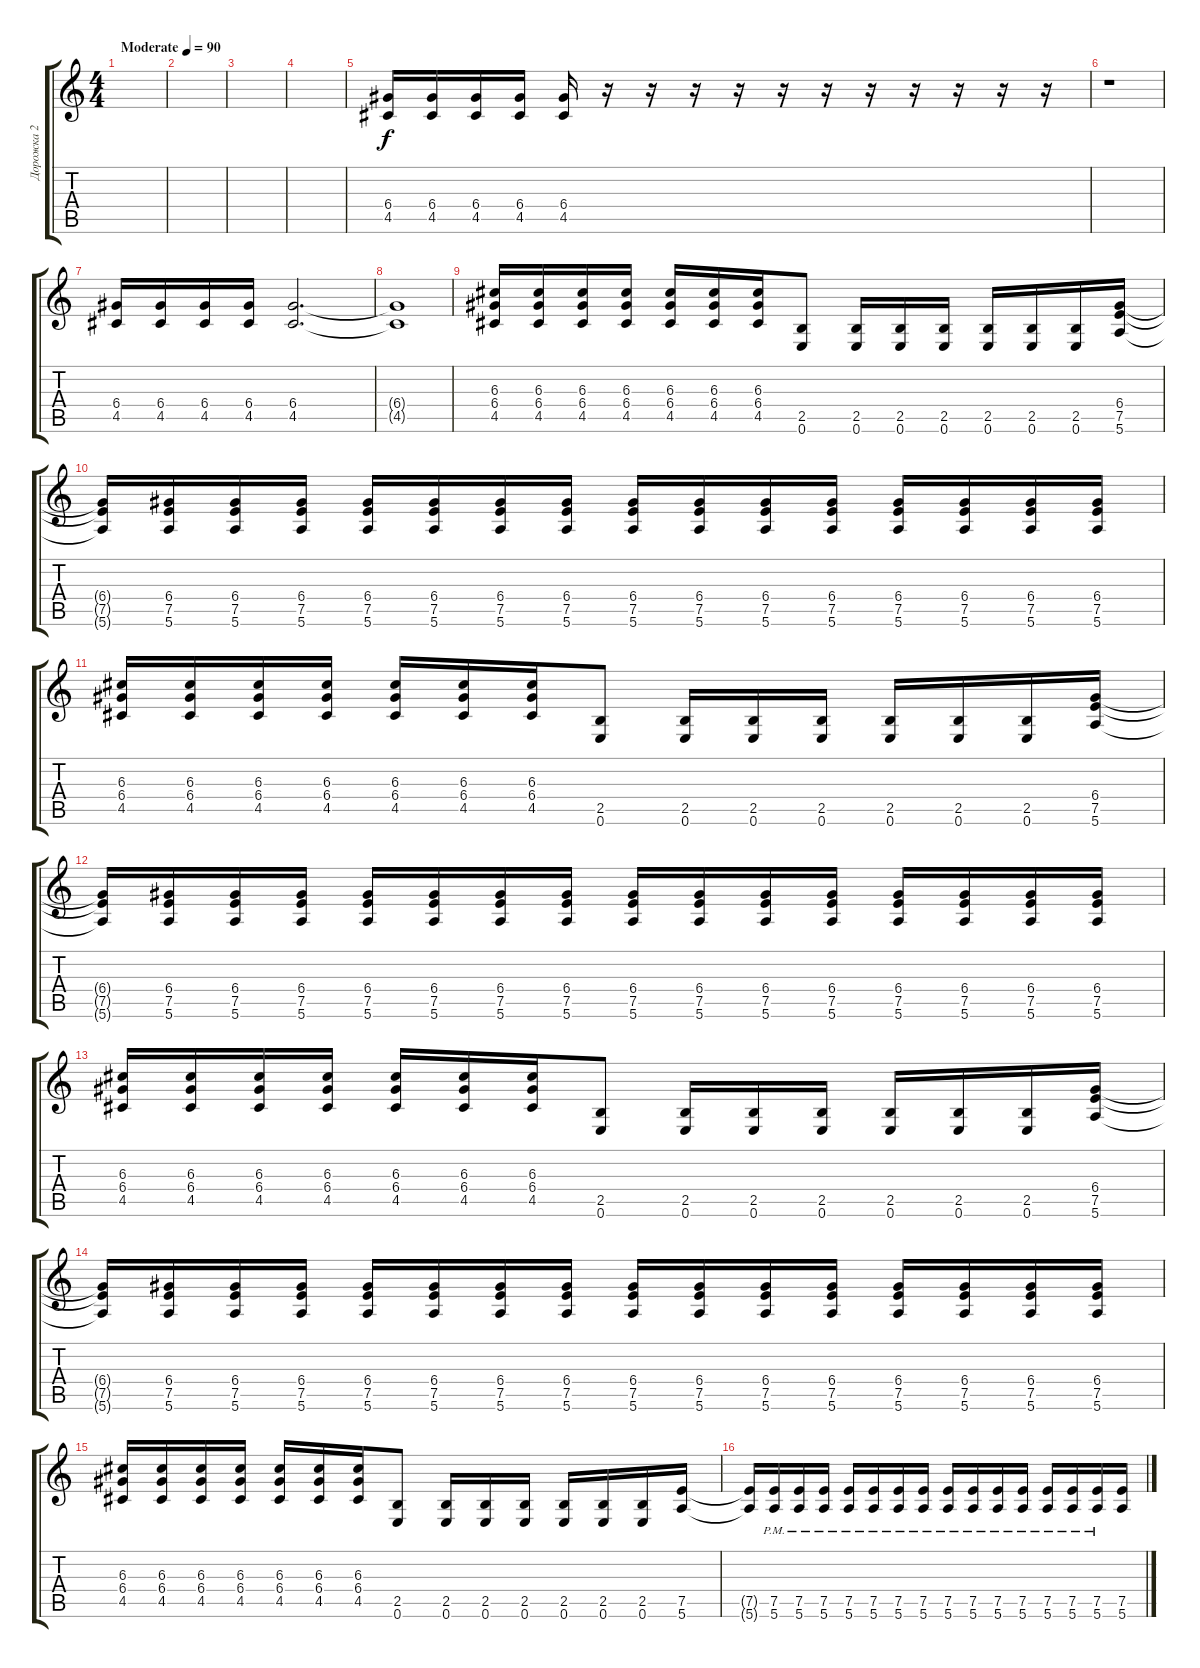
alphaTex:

\track ("Дорожка 2" "Дорожка 2") {instrument distortionguitar}
\staff {score tabs}
\tuning (E4 B3 G3 D3 A2 E2) {hide}
\ts (4 4)
\tempo (90 "Moderate")
\clef g2
\ks c
|
|
|
|
(6.4 4.5).16 (6.4 4.5).16 (6.4 4.5).16 (6.4 4.5).16 (6.4 4.5).16 r.16 r.16 r.16 r.16 r.16 r.16 r.16 r.16 r.16 r.16 r.16 |
r.1 |
(6.4 4.5).16 (6.4 4.5).16 (6.4 4.5).16 (6.4 4.5).16 (6.4 4.5).2{d} |
(6.4{t} 4.5{t}).1 |
(6.3 6.4 4.5).16 (6.3 6.4 4.5).16 (6.3 6.4 4.5).16 (6.3 6.4 4.5).16 (6.3 6.4 4.5).16 (6.3 6.4 4.5).16 (6.3 6.4 4.5).16 (2.5 0.6).8 (2.5 0.6).16 (2.5 0.6).16 (2.5 0.6).16 (2.5 0.6).16 (2.5 0.6).16 (2.5 0.6).16 (6.4 7.5 5.6).16 |
(6.4{t} 7.5{t} 5.6{t}).16 (6.4 7.5 5.6).16 (6.4 7.5 5.6).16 (6.4 7.5 5.6).16 (6.4 7.5 5.6).16 (6.4 7.5 5.6).16 (6.4 7.5 5.6).16 (6.4 7.5 5.6).16 (6.4 7.5 5.6).16 (6.4 7.5 5.6).16 (6.4 7.5 5.6).16 (6.4 7.5 5.6).16 (6.4 7.5 5.6).16 (6.4 7.5 5.6).16 (6.4 7.5 5.6).16 (6.4 7.5 5.6).16 |
(6.3 6.4 4.5).16 (6.3 6.4 4.5).16 (6.3 6.4 4.5).16 (6.3 6.4 4.5).16 (6.3 6.4 4.5).16 (6.3 6.4 4.5).16 (6.3 6.4 4.5).16 (2.5 0.6).8 (2.5 0.6).16 (2.5 0.6).16 (2.5 0.6).16 (2.5 0.6).16 (2.5 0.6).16 (2.5 0.6).16 (6.4 7.5 5.6).16 |
(6.4{t} 7.5{t} 5.6{t}).16 (6.4 7.5 5.6).16 (6.4 7.5 5.6).16 (6.4 7.5 5.6).16 (6.4 7.5 5.6).16 (6.4 7.5 5.6).16 (6.4 7.5 5.6).16 (6.4 7.5 5.6).16 (6.4 7.5 5.6).16 (6.4 7.5 5.6).16 (6.4 7.5 5.6).16 (6.4 7.5 5.6).16 (6.4 7.5 5.6).16 (6.4 7.5 5.6).16 (6.4 7.5 5.6).16 (6.4 7.5 5.6).16 |
(6.3 6.4 4.5).16 (6.3 6.4 4.5).16 (6.3 6.4 4.5).16 (6.3 6.4 4.5).16 (6.3 6.4 4.5).16 (6.3 6.4 4.5).16 (6.3 6.4 4.5).16 (2.5 0.6).8 (2.5 0.6).16 (2.5 0.6).16 (2.5 0.6).16 (2.5 0.6).16 (2.5 0.6).16 (2.5 0.6).16 (6.4 7.5 5.6).16 |
(6.4{t} 7.5{t} 5.6{t}).16 (6.4 7.5 5.6).16 (6.4 7.5 5.6).16 (6.4 7.5 5.6).16 (6.4 7.5 5.6).16 (6.4 7.5 5.6).16 (6.4 7.5 5.6).16 (6.4 7.5 5.6).16 (6.4 7.5 5.6).16 (6.4 7.5 5.6).16 (6.4 7.5 5.6).16 (6.4 7.5 5.6).16 (6.4 7.5 5.6).16 (6.4 7.5 5.6).16 (6.4 7.5 5.6).16 (6.4 7.5 5.6).16 |
(6.3 6.4 4.5).16 (6.3 6.4 4.5).16 (6.3 6.4 4.5).16 (6.3 6.4 4.5).16 (6.3 6.4 4.5).16 (6.3 6.4 4.5).16 (6.3 6.4 4.5).16 (2.5 0.6).8 (2.5 0.6).16 (2.5 0.6).16 (2.5 0.6).16 (2.5 0.6).16 (2.5 0.6).16 (2.5 0.6).16 (7.5 5.6).16 |
(7.5{t} 5.6{t}).16 (7.5{pm} 5.6{pm}).16 (7.5{pm} 5.6{pm}).16 (7.5{pm} 5.6{pm}).16 (7.5{pm} 5.6{pm}).16 (7.5{pm} 5.6{pm}).16 (7.5{pm} 5.6{pm}).16 (7.5{pm} 5.6{pm}).16 (7.5{pm} 5.6{pm}).16 (7.5{pm} 5.6{pm}).16 (7.5{pm} 5.6{pm}).16 (7.5{pm} 5.6{pm}).16 (7.5{pm} 5.6{pm}).16 (7.5{pm} 5.6{pm}).16 (7.5{pm} 5.6{pm}).16 (7.5 5.6).16
